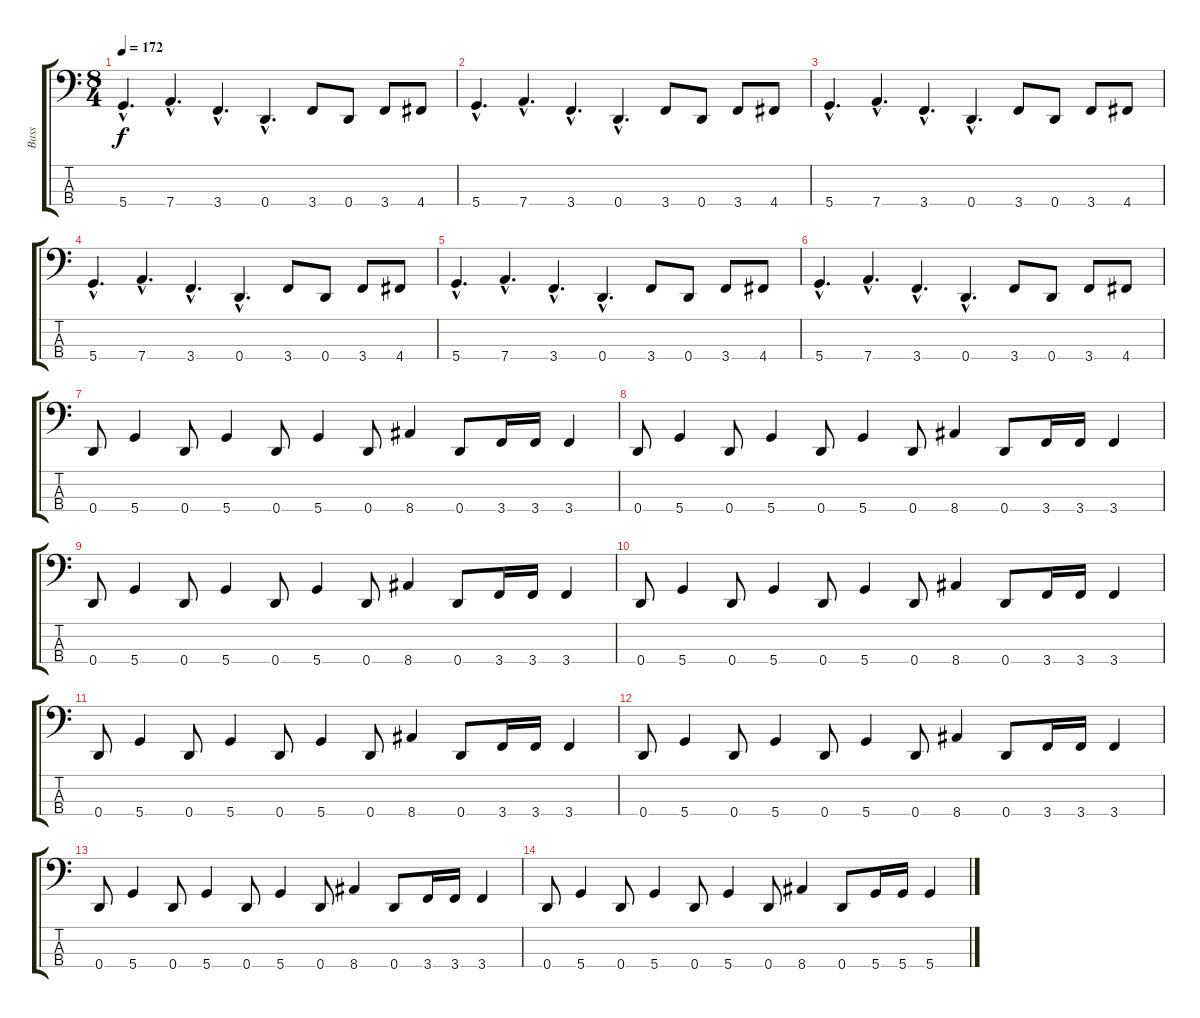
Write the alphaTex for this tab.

\track ("Bass" "Bass") {instrument electricbasspick}
\staff {score tabs}
\tuning (G2 D2 A1 D1) {hide}
\ts (8 4)
\tempo 172
\clef f4
\ks c
5.4{hac}.4{d dy f} 7.4{hac}.4{d} 3.4{hac}.4{d} 0.4{hac}.4{d} 3.4.8 0.4.8 3.4.8 4.4.8 |
5.4{hac}.4{d} 7.4{hac}.4{d} 3.4{hac}.4{d} 0.4{hac}.4{d} 3.4.8 0.4.8 3.4.8 4.4.8 |
5.4{hac}.4{d} 7.4{hac}.4{d} 3.4{hac}.4{d} 0.4{hac}.4{d} 3.4.8 0.4.8 3.4.8 4.4.8 |
5.4{hac}.4{d} 7.4{hac}.4{d} 3.4{hac}.4{d} 0.4{hac}.4{d} 3.4.8 0.4.8 3.4.8 4.4.8 |
5.4{hac}.4{d} 7.4{hac}.4{d} 3.4{hac}.4{d} 0.4{hac}.4{d} 3.4.8 0.4.8 3.4.8 4.4.8 |
5.4{hac}.4{d} 7.4{hac}.4{d} 3.4{hac}.4{d} 0.4{hac}.4{d} 3.4.8 0.4.8 3.4.8 4.4.8 |
0.4.8 5.4.4 0.4.8 5.4.4 0.4.8 5.4.4 0.4.8 8.4.4 0.4.8 3.4.16 3.4.16 3.4.4 |
0.4.8 5.4.4 0.4.8 5.4.4 0.4.8 5.4.4 0.4.8 8.4.4 0.4.8 3.4.16 3.4.16 3.4.4 |
0.4.8 5.4.4 0.4.8 5.4.4 0.4.8 5.4.4 0.4.8 8.4.4 0.4.8 3.4.16 3.4.16 3.4.4 |
0.4.8 5.4.4 0.4.8 5.4.4 0.4.8 5.4.4 0.4.8 8.4.4 0.4.8 3.4.16 3.4.16 3.4.4 |
0.4.8 5.4.4 0.4.8 5.4.4 0.4.8 5.4.4 0.4.8 8.4.4 0.4.8 3.4.16 3.4.16 3.4.4 |
0.4.8 5.4.4 0.4.8 5.4.4 0.4.8 5.4.4 0.4.8 8.4.4 0.4.8 3.4.16 3.4.16 3.4.4 |
0.4.8 5.4.4 0.4.8 5.4.4 0.4.8 5.4.4 0.4.8 8.4.4 0.4.8 3.4.16 3.4.16 3.4.4 |
0.4.8 5.4.4 0.4.8 5.4.4 0.4.8 5.4.4 0.4.8 8.4.4 0.4.8 5.4.16 5.4.16 5.4.4
